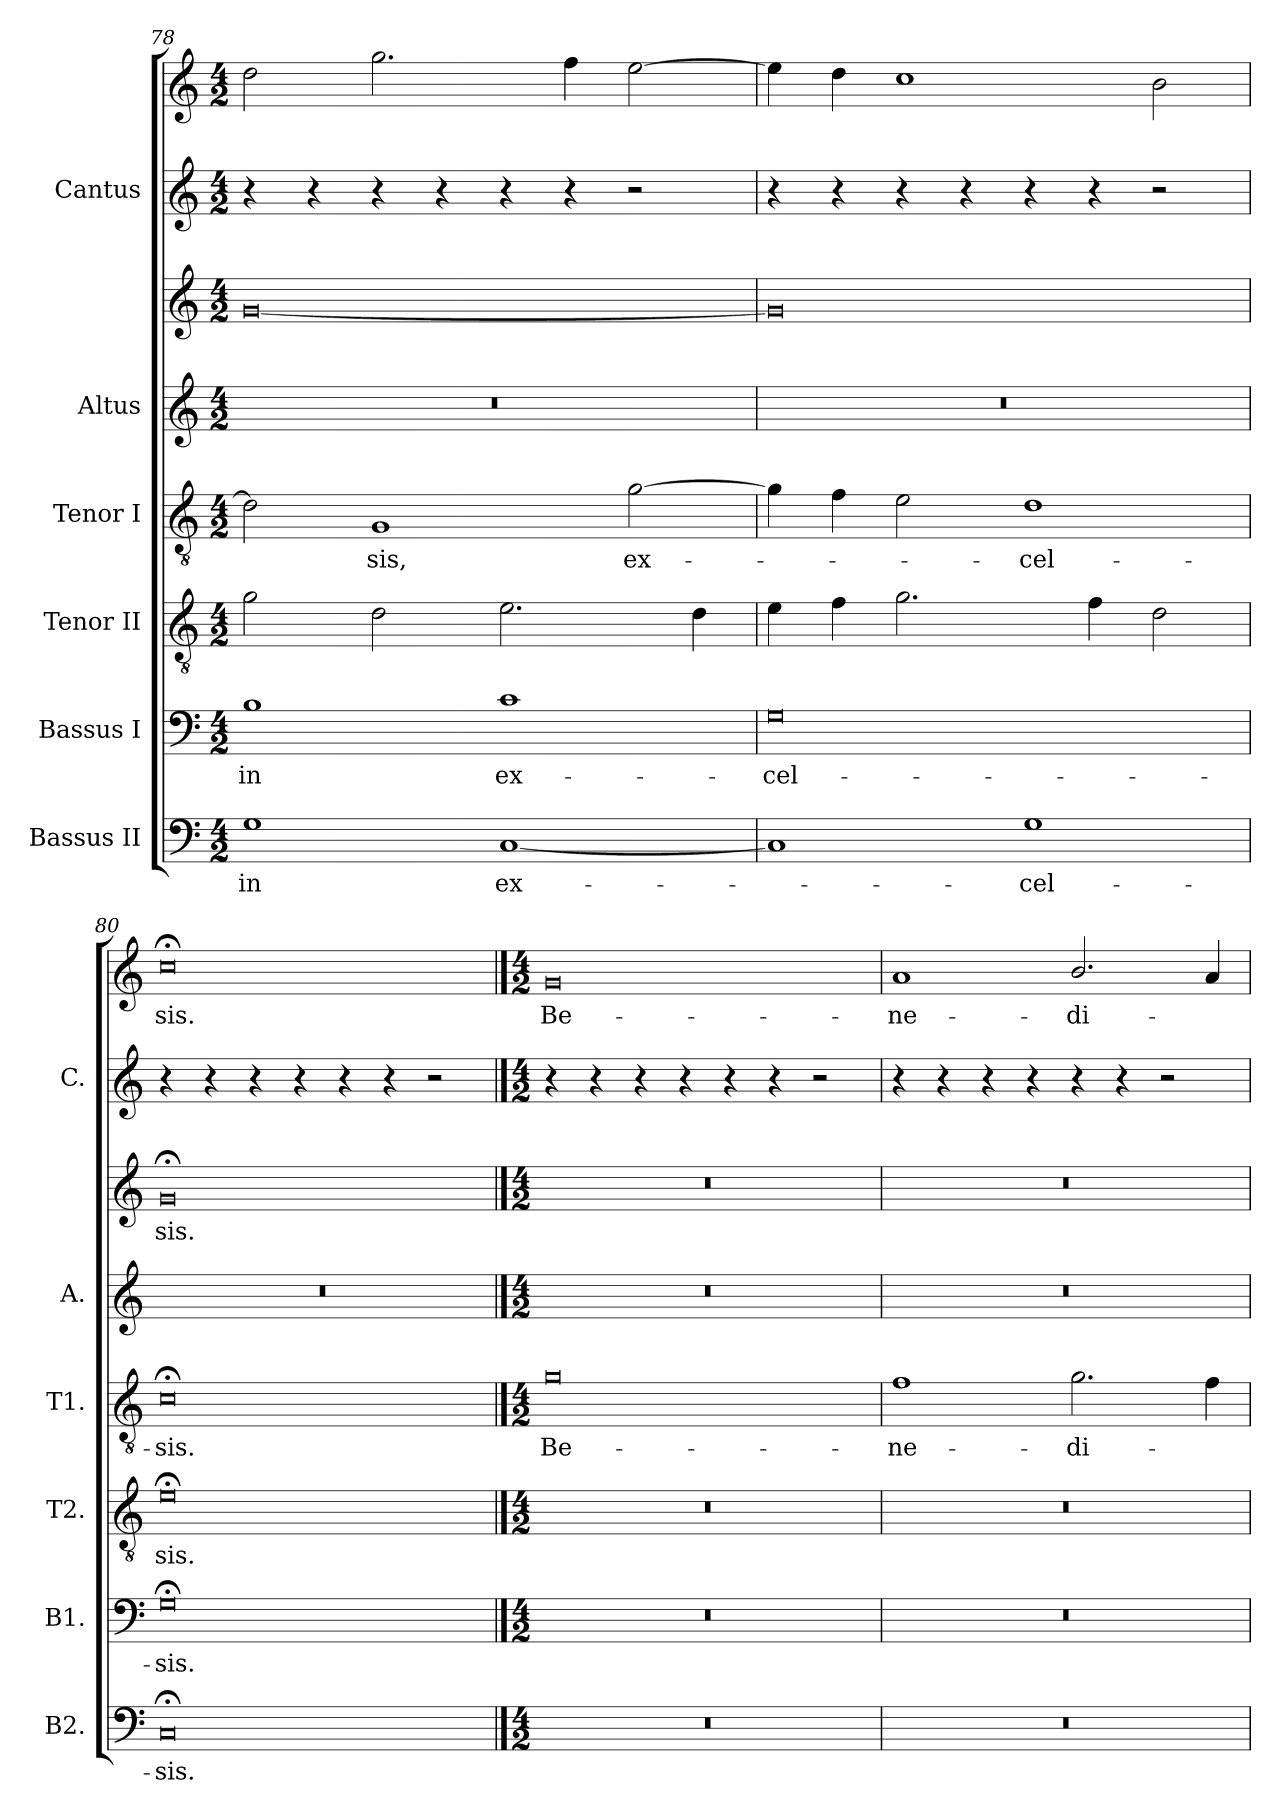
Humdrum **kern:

**kern	**text	**kern	**text	**kern	**text	**kern	**text	**kern	**kern	**text	**kern	**kern	**text
*part6	*part6	*part5	*part5	*part4	*part4	*part3	*part3	*part2	*part2	*part2	*part1	*part1	*part1
*staff8	*staff8	*staff7	*staff7	*staff6	*staff6	*staff5	*staff5	*staff4	*staff3	*staff3	*staff2	*staff1	*staff1
*I"Bassus II	*	*I"Bassus I	*	*I"Tenor II	*	*I"Tenor I	*	*I"Altus	*	*	*I"Cantus	*	*
*I'B2.	*	*I'B1.	*	*I'T2.	*	*I'T1.	*	*I'A.	*	*	*I'C.	*	*
*clefF4	*	*clefF4	*	*clefGv2	*	*clefGv2	*	*clefG2	*clefG2	*	*clefG2	*clefG2	*
*	*	*	*	*ITrd7c12	*	*ITrd7c12	*	*	*	*	*	*	*
*k[]	*	*k[]	*	*k[]	*	*k[]	*	*k[]	*k[]	*	*k[]	*k[]	*
*C:	*	*C:	*	*C:	*	*C:	*	*C:	*C:	*	*C:	*C:	*
*M4/2	*	*M4/2	*	*M4/2	*	*M4/2	*	*M4/2	*M4/2	*	*M4/2	*M4/2	*
=78	=78	=78	=78	=78	=78	=78	=78	=78	=78	=78	=78	=78	=78
!	!LO:LY:b:color=#000000	!	!	!	!	!	!	!	!	!	!	!	!
!	!	!	!LO:LY:b:color=#000000	!	!	!	!	!LO:N:vis=1	!	!	!	!	!
1Gi	in	1Bi	in	2Gi\	.	2Di\]	.	0r	[0gi	.	4r	2ddi\	.
.	.	.	.	.	.	.	.	.	.	.	4r	.	.
!	!	!	!	!	!	!	!LO:LY:b:color=#000000	!	!	!	!	!	!
.	.	.	.	2Di\	.	1GGi	-sis,	.	.	.	4r	2.ggi\	.
.	.	.	.	.	.	.	.	.	.	.	4r	.	.
!	!LO:LY:b:color=#000000	!	!	!	!	!	!	!	!	!	!	!	!
!	!	!	!LO:LY:b:color=#000000	!	!	!	!	!	!	!	!	!	!
[1Ci	ex-	1ci	ex-	2.Ei\	.	.	.	.	.	.	4r	.	.
.	.	.	.	.	.	.	.	.	.	.	4r	4ffi\	.
!	!	!	!	!	!	!	!LO:LY:b:color=#000000	!	!	!	!	!	!
.	.	.	.	.	.	[2Gi\	ex-	.	.	.	2r	[2eei\	.
.	.	.	.	4Di\	.	.	.	.	.	.	.	.	.
=79	=79	=79	=79	=79	=79	=79	=79	=79	=79	=79	=79	=79	=79
!	!	!	!LO:LY:b:color=#000000	!	!	!	!	!LO:N:vis=1	!	!	!	!	!
1Ci]	.	0Gi	-cel-	4Ei\	.	4Gi\]	.	0r	0gi]	.	4r	4eei\]	.
.	.	.	.	4Fi\	.	4Fi\	.	.	.	.	4r	4ddi\	.
.	.	.	.	2.Gi\	.	2Ei\	.	.	.	.	4r	1cci	.
.	.	.	.	.	.	.	.	.	.	.	4r	.	.
!	!LO:LY:b:color=#000000	!	!	!	!	!	!	!	!	!	!	!	!
!	!	!	!	!	!	!	!LO:LY:b:color=#000000	!	!	!	!	!	!
1Gi	-cel-	.	.	.	.	1Di	-cel-	.	.	.	4r	.	.
.	.	.	.	4Fi\	.	.	.	.	.	.	4r	.	.
.	.	.	.	2Di\	.	.	.	.	.	.	2r	2bi\	.
=80	=80	=80	=80	=80	=80	=80	=80	=80	=80	=80	=80	=80	=80
!	!LO:LY:b:color=#000000	!	!	!	!	!	!	!	!	!	!	!	!
!	!	!	!LO:LY:b:color=#000000	!	!	!	!	!	!	!	!	!	!
!	!	!	!	!	!LO:LY:b:color=#000000	!	!	!	!	!	!	!	!
!	!	!	!	!	!	!	!LO:LY:b:color=#000000	!LO:N:vis=1	!	!	!	!	!
!	!	!	!	!	!	!	!	!	!	!LO:LY:b:color=#000000	!	!	!
!	!	!	!	!	!	!	!	!	!	!	!	!	!LO:LY:b:color=#000000
0C;i	-sis.	0G;i	-sis.	0E;i	-sis.	0C;i	-sis.	0r	0g;i	-sis.	4r	0cc;i	-sis.
.	.	.	.	.	.	.	.	.	.	.	4r	.	.
.	.	.	.	.	.	.	.	.	.	.	4r	.	.
.	.	.	.	.	.	.	.	.	.	.	4r	.	.
.	.	.	.	.	.	.	.	.	.	.	4r	.	.
.	.	.	.	.	.	.	.	.	.	.	4r	.	.
.	.	.	.	.	.	.	.	.	.	.	2r	.	.
!!LO:PB:g=z
==1	==1	==1	==1	==1	==1	==1	==1	==1	==1	==1	==1	==1	==1
*M4/2	*	*M4/2	*	*M4/2	*	*M4/2	*	*M4/2	*M4/2	*	*M4/2	*M4/2	*
!LO:N:vis=1	!	!LO:N:vis=1	!	!LO:N:vis=1	!	!	!	!	!	!	!	!	!
!	!	!	!	!	!	!	!LO:LY:b:color=#000000	!LO:N:vis=1	!LO:N:vis=1	!	!	!	!
!	!	!	!	!	!	!	!	!	!	!	!	!	!LO:LY:b:color=#000000
0r	.	0r	.	0r	.	0Gi	Be-	0r	0r	.	4r	0gi	Be-
.	.	.	.	.	.	.	.	.	.	.	4r	.	.
.	.	.	.	.	.	.	.	.	.	.	4r	.	.
.	.	.	.	.	.	.	.	.	.	.	4r	.	.
.	.	.	.	.	.	.	.	.	.	.	4r	.	.
.	.	.	.	.	.	.	.	.	.	.	4r	.	.
.	.	.	.	.	.	.	.	.	.	.	2r	.	.
=2	=2	=2	=2	=2	=2	=2	=2	=2	=2	=2	=2	=2	=2
!LO:N:vis=1	!	!LO:N:vis=1	!	!LO:N:vis=1	!	!	!	!	!	!	!	!	!
!	!	!	!	!	!	!	!LO:LY:b:color=#000000	!LO:N:vis=1	!LO:N:vis=1	!	!	!	!
!	!	!	!	!	!	!	!	!	!	!	!	!	!LO:LY:b:color=#000000
0r	.	0r	.	0r	.	1Fi	-ne-	0r	0r	.	4r	1ai	-ne-
.	.	.	.	.	.	.	.	.	.	.	4r	.	.
.	.	.	.	.	.	.	.	.	.	.	4r	.	.
.	.	.	.	.	.	.	.	.	.	.	4r	.	.
!	!	!	!	!	!	!	!LO:LY:b:color=#000000	!	!	!	!	!	!
!	!	!	!	!	!	!	!	!	!	!	!	!	!LO:LY:b:color=#000000
.	.	.	.	.	.	2.Gi\	-di-	.	.	.	4r	2.bi/	-di-
.	.	.	.	.	.	.	.	.	.	.	4r	.	.
.	.	.	.	.	.	.	.	.	.	.	2r	.	.
.	.	.	.	.	.	4Fi\	.	.	.	.	.	4ai/	.
=	=	=	=	=	=	=	=	=	=	=	=	=	=
*-	*-	*-	*-	*-	*-	*-	*-	*-	*-	*-	*-	*-	*-
